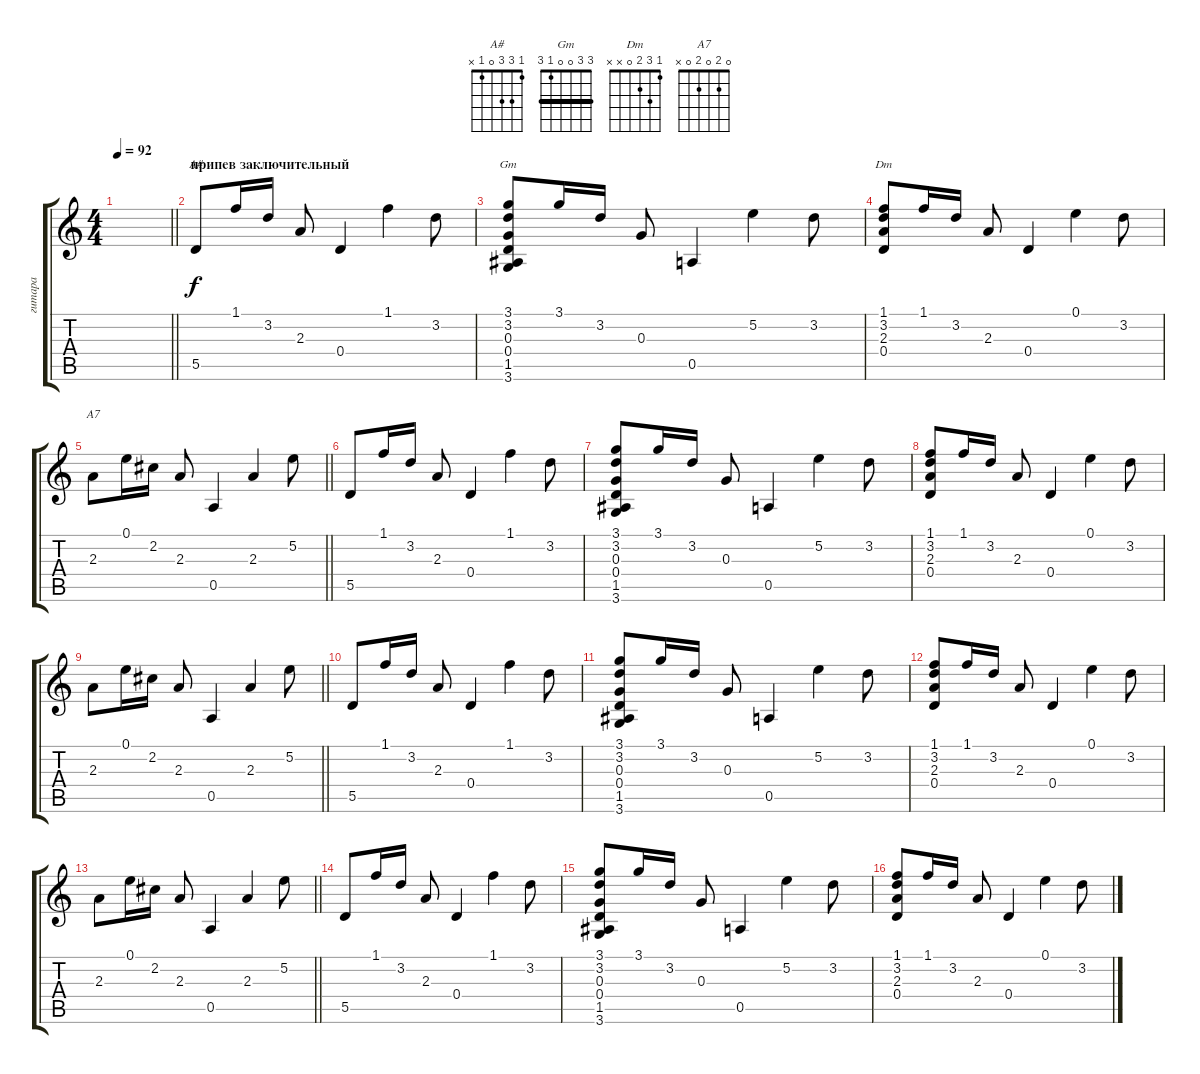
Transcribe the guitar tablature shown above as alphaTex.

\track ("гитара" "гитара") {instrument electricguitarclean}
\staff {score tabs}
\tuning (E4 B3 G3 D3 A2 E2) {hide}
\chord ("A#" 1 3 3 0 1 x)
\chord ("Gm" 3 3 0 0 1 3) {barre 3}
\chord ("Dm" 1 3 2 0 x x)
\chord ("A7" 0 2 0 2 0 x)
\ts (4 4)
\tempo 92
\clef g2
\barLineRight lightlight
\ks c
|
\section ("" "припев заключительный")
5.5.8{ch "A#"} 1.1.16 3.2.16 2.3.8 0.4.4 1.1.4 3.2.8 |
(3.1 3.2 0.3 0.4 1.5 3.6).8{ch "Gm"} 3.1.16 3.2.16 0.3.8 0.5.4 5.2.4 3.2.8 |
(1.1 3.2 2.3 0.4).8{ch "Dm"} 1.1.16 3.2.16 2.3.8 0.4.4 0.1.4 3.2.8 |
\barLineRight lightlight
2.3.8{ch "A7"} 0.1.16 2.2.16 2.3.8 0.5.4 2.3.4 5.2.8 |
5.5.8 1.1.16 3.2.16 2.3.8 0.4.4 1.1.4 3.2.8 |
(3.1 3.2 0.3 0.4 1.5 3.6).8 3.1.16 3.2.16 0.3.8 0.5.4 5.2.4 3.2.8 |
(1.1 3.2 2.3 0.4).8 1.1.16 3.2.16 2.3.8 0.4.4 0.1.4 3.2.8 |
\barLineRight lightlight
2.3.8 0.1.16 2.2.16 2.3.8 0.5.4 2.3.4 5.2.8 |
5.5.8 1.1.16 3.2.16 2.3.8 0.4.4 1.1.4 3.2.8 |
(3.1 3.2 0.3 0.4 1.5 3.6).8 3.1.16 3.2.16 0.3.8 0.5.4 5.2.4 3.2.8 |
(1.1 3.2 2.3 0.4).8 1.1.16 3.2.16 2.3.8 0.4.4 0.1.4 3.2.8 |
\barLineRight lightlight
2.3.8 0.1.16 2.2.16 2.3.8 0.5.4 2.3.4 5.2.8 |
5.5.8 1.1.16 3.2.16 2.3.8 0.4.4 1.1.4 3.2.8 |
(3.1 3.2 0.3 0.4 1.5 3.6).8 3.1.16 3.2.16 0.3.8 0.5.4 5.2.4 3.2.8 |
(1.1 3.2 2.3 0.4).8 1.1.16 3.2.16 2.3.8 0.4.4 0.1.4 3.2.8
